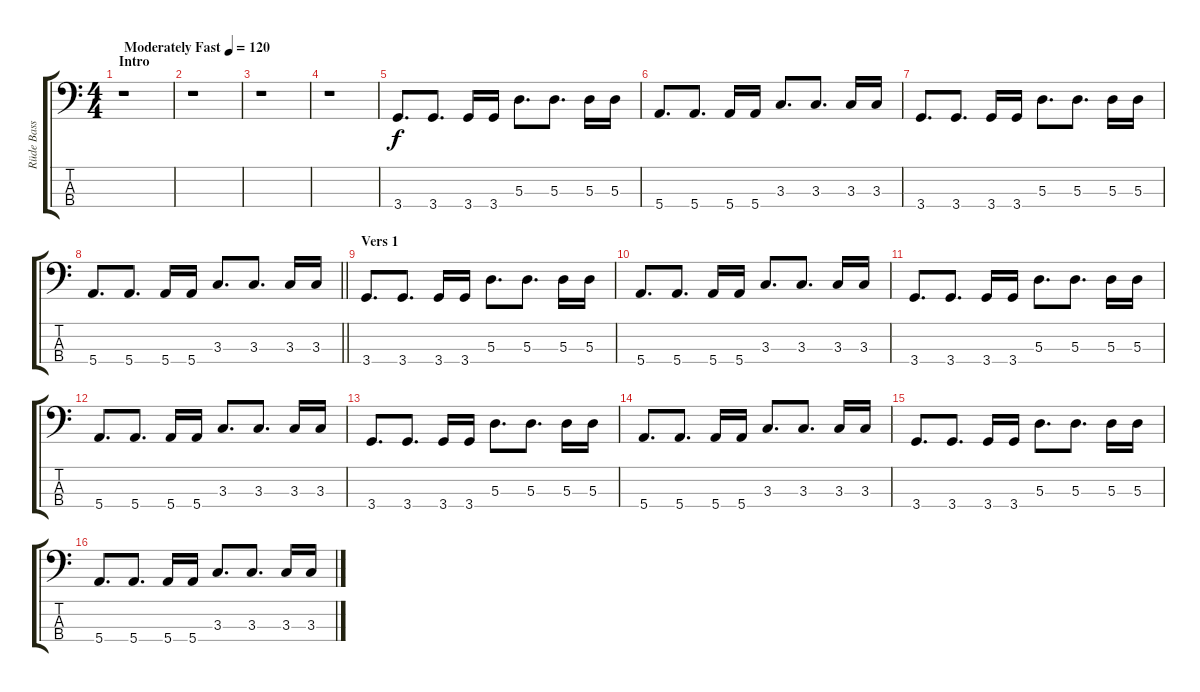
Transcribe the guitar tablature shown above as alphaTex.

\track ("Rüde Bass" "Rüde Bass") {instrument electricbassfinger}
\staff {score tabs}
\tuning (G2 D2 A1 E1) {hide}
\ts (4 4)
\section ("" "Intro")
\tempo (120 "Moderately Fast")
\clef f4
\ks c
r.1{dy f instrument electricbassfinger} |
r.1 |
r.1 |
r.1 |
3.4.8{d} 3.4.8{d} 3.4.16 3.4.16 5.3.8{d} 5.3.8{d} 5.3.16 5.3.16 |
5.4.8{d} 5.4.8{d} 5.4.16 5.4.16 3.3.8{d} 3.3.8{d} 3.3.16 3.3.16 |
3.4.8{d} 3.4.8{d} 3.4.16 3.4.16 5.3.8{d} 5.3.8{d} 5.3.16 5.3.16 |
\barLineRight lightlight
5.4.8{d} 5.4.8{d} 5.4.16 5.4.16 3.3.8{d} 3.3.8{d} 3.3.16 3.3.16 |
\section ("" "Vers 1")
3.4.8{d} 3.4.8{d} 3.4.16 3.4.16 5.3.8{d} 5.3.8{d} 5.3.16 5.3.16 |
5.4.8{d} 5.4.8{d} 5.4.16 5.4.16 3.3.8{d} 3.3.8{d} 3.3.16 3.3.16 |
3.4.8{d} 3.4.8{d} 3.4.16 3.4.16 5.3.8{d} 5.3.8{d} 5.3.16 5.3.16 |
5.4.8{d} 5.4.8{d} 5.4.16 5.4.16 3.3.8{d} 3.3.8{d} 3.3.16 3.3.16 |
3.4.8{d} 3.4.8{d} 3.4.16 3.4.16 5.3.8{d} 5.3.8{d} 5.3.16 5.3.16 |
5.4.8{d} 5.4.8{d} 5.4.16 5.4.16 3.3.8{d} 3.3.8{d} 3.3.16 3.3.16 |
3.4.8{d} 3.4.8{d} 3.4.16 3.4.16 5.3.8{d} 5.3.8{d} 5.3.16 5.3.16 |
5.4.8{d} 5.4.8{d} 5.4.16 5.4.16 3.3.8{d} 3.3.8{d} 3.3.16 3.3.16
